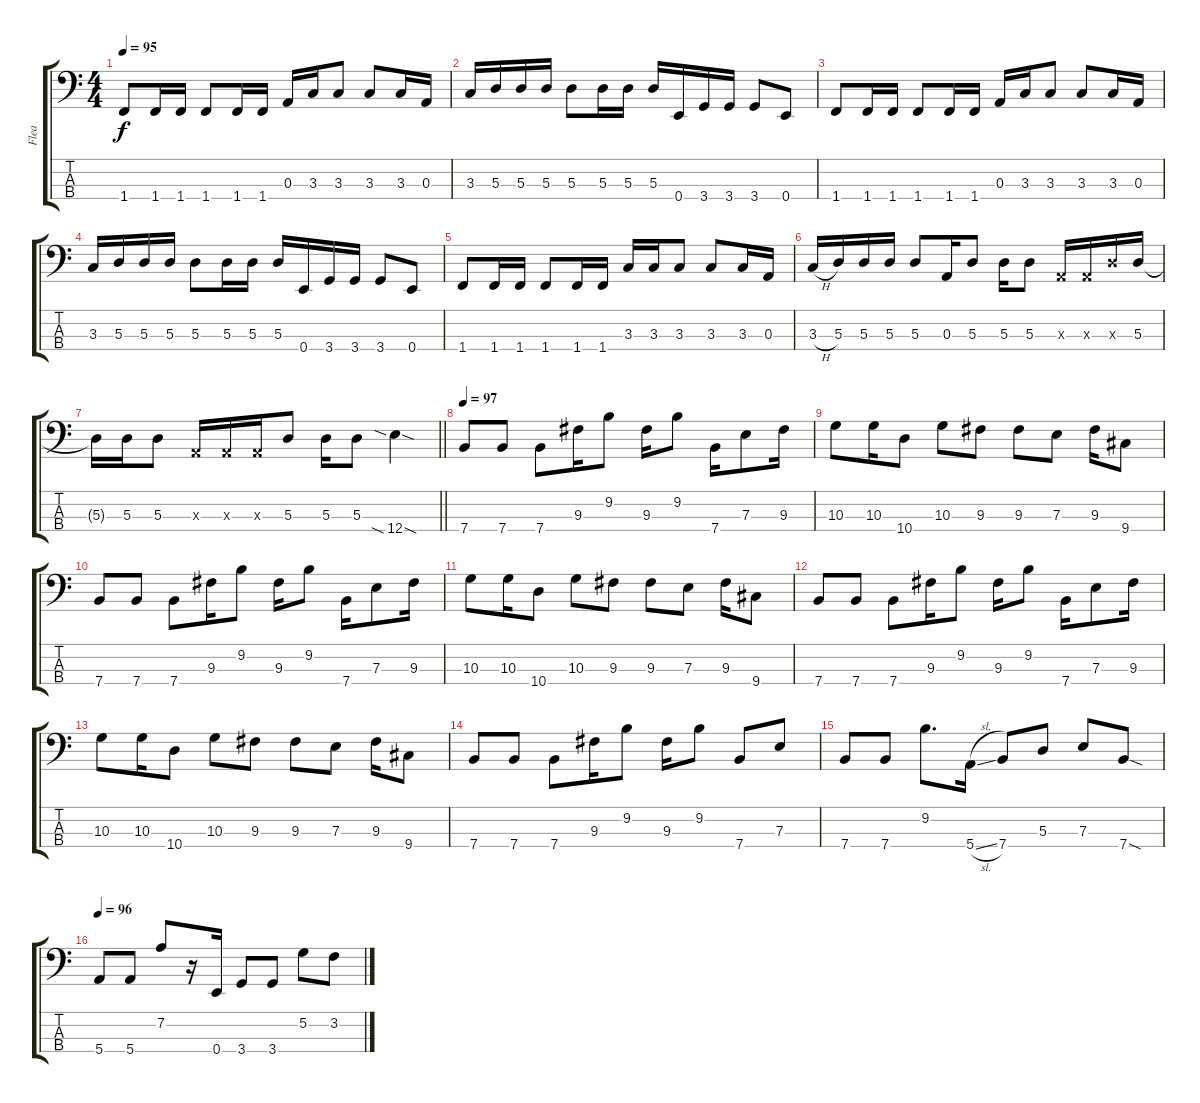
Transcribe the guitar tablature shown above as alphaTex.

\track ("Flea" "Flea") {instrument electricbassfinger}
\staff {score tabs}
\tuning (G2 D2 A1 E1) {hide}
\ts (4 4)
\tempo 95
\clef f4
\ks c
1.4.8{dy f} 1.4.16 1.4.16 1.4.8 1.4.16 1.4.16 0.3.16 3.3.16 3.3.8 3.3.8 3.3.16 0.3.16 |
3.3.16 5.3.16 5.3.16 5.3.16 5.3.8 5.3.16 5.3.16 5.3.16 0.4.16 3.4.16 3.4.16 3.4.8 0.4.8 |
1.4.8 1.4.16 1.4.16 1.4.8 1.4.16 1.4.16 0.3.16 3.3.16 3.3.8 3.3.8 3.3.16 0.3.16 |
3.3.16 5.3.16 5.3.16 5.3.16 5.3.8 5.3.16 5.3.16 5.3.16 0.4.16 3.4.16 3.4.16 3.4.8 0.4.8 |
1.4.8 1.4.16 1.4.16 1.4.8 1.4.16 1.4.16 3.3.16 3.3.16 3.3.8 3.3.8 3.3.16 0.3.16 |
3.3{h}.16 5.3.16 5.3.16 5.3.16 5.3.8 0.3.16 5.3.8 5.3.16 5.3.8 0.3{x}.16 0.3{x}.16 5.3{x}.16 5.3.16 |
\barLineRight lightlight
5.3{t}.16 5.3.16 5.3.8 0.3{x}.16 0.3{x}.16 0.3{x}.16 5.3.8 5.3.16 5.3.8 12.4{sia sod}.4 |
\tempo 97
7.4.8 7.4.8 7.4.8 9.3.16 9.2.8 9.3.16 9.2.8 7.4.16 7.3.8 9.3.16 |
10.3.8 10.3.16 10.4.8 10.3.8 9.3.8 9.3.8 7.3.8 9.3.16 9.4.8 |
7.4.8 7.4.8 7.4.8 9.3.16 9.2.8 9.3.16 9.2.8 7.4.16 7.3.8 9.3.16 |
10.3.8 10.3.16 10.4.8 10.3.8 9.3.8 9.3.8 7.3.8 9.3.16 9.4.8 |
7.4.8 7.4.8 7.4.8 9.3.16 9.2.8 9.3.16 9.2.8 7.4.16 7.3.8 9.3.16 |
10.3.8 10.3.16 10.4.8 10.3.8 9.3.8 9.3.8 7.3.8 9.3.16 9.4.8 |
7.4.8 7.4.8 7.4.8 9.3.16 9.2.8 9.3.16 9.2.8 7.4.8 7.3.8 |
7.4.8 7.4.8 9.2.8{d} 5.4{sl}.16 7.4.8 5.3.8 7.3.8 7.4{sod}.8 |
\tempo 96
5.4.8 5.4.8 7.2.8 r.16 0.4.16 3.4.8 3.4.8 5.2.8 3.2.8
